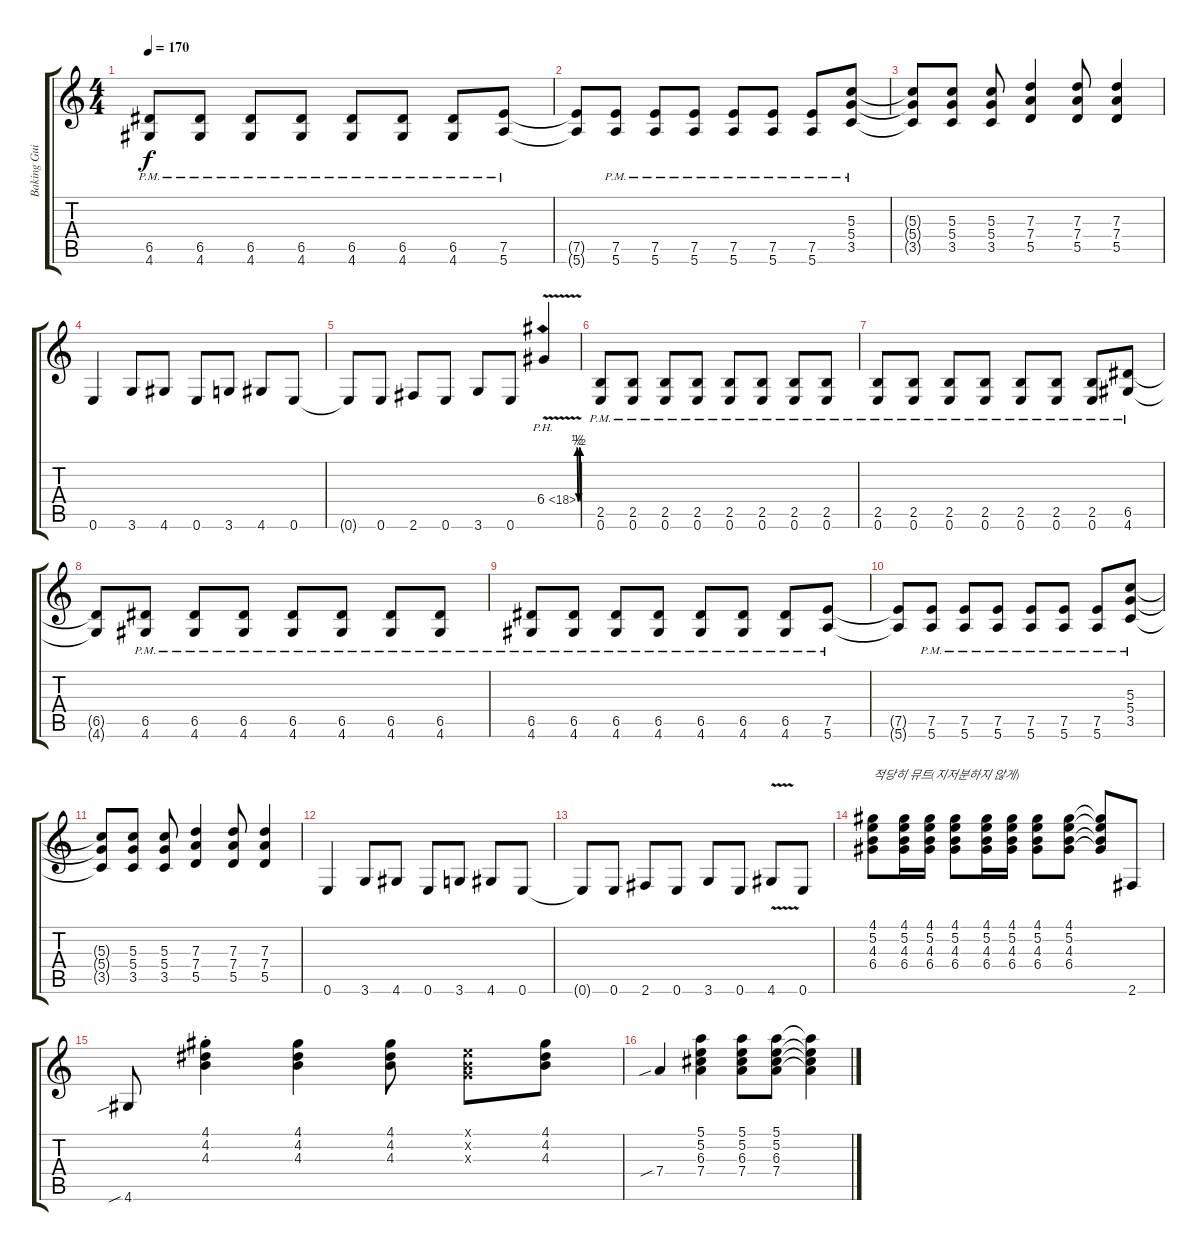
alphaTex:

\track ("Baking Guitar" "Baking Gui") {instrument distortionguitar}
\staff {score tabs}
\tuning (E4 B3 G3 D3 A2 E2) {hide}
\ts (4 4)
\tempo 170
\clef g2
\ks c
(6.5 4.6{pm}).8{dy f} (6.5 4.6{pm}).8 (6.5 4.6{pm}).8 (6.5 4.6{pm}).8 (6.5 4.6{pm}).8 (6.5 4.6{pm}).8 (6.5 4.6{pm}).8 (7.5 5.6{pm}).8 |
(7.5{t} 5.6{t}).8 (7.5{pm} 5.6).8 (7.5{pm} 5.6).8 (7.5 5.6{pm}).8 (7.5{pm} 5.6).8 (7.5{pm} 5.6).8 (7.5 5.6{pm}).8 (5.3 5.4 3.5{pm}).8 |
(5.3{t} 5.4{t} 3.5{t}).8 (5.3 5.4 3.5).8 (5.3 5.4 3.5).8 (7.3 7.4 5.5).4 (7.3 7.4 5.5).8 (7.3 7.4 5.5).4 |
0.6.4 3.6.8 4.6.8 0.6.8 3.6.8 4.6.8 0.6.8 |
0.6{t}.8 0.6.8 2.6.8 0.6.8 3.6.8 0.6.8 6.4{be (custom 0 0 10 2 20 2 30 0 40 0 50 2 60 2) ph 12 v}.4 |
(2.5 0.6{pm}).8 (2.5{pm} 0.6{pm}).8 (2.5{pm} 0.6{pm}).8 (2.5 0.6{pm}).8 (2.5{pm} 0.6{pm}).8 (2.5{pm} 0.6{pm}).8 (2.5 0.6{pm}).8 (2.5{pm} 0.6{pm}).8 |
(2.5 0.6{pm}).8 (2.5{pm} 0.6{pm}).8 (2.5{pm} 0.6{pm}).8 (2.5 0.6{pm}).8 (2.5{pm} 0.6{pm}).8 (2.5{pm} 0.6{pm}).8 (2.5 0.6{pm}).8 (6.5{pm} 4.6{pm}).8 |
(6.5{t} 4.6{t}).8 (6.5 4.6{pm}).8 (6.5 4.6{pm}).8 (6.5 4.6{pm}).8 (6.5 4.6{pm}).8 (6.5 4.6{pm}).8 (6.5 4.6{pm}).8 (6.5 4.6{pm}).8 |
(6.5 4.6{pm}).8 (6.5 4.6{pm}).8 (6.5 4.6{pm}).8 (6.5 4.6{pm}).8 (6.5 4.6{pm}).8 (6.5 4.6{pm}).8 (6.5 4.6{pm}).8 (7.5 5.6{pm}).8 |
(7.5{t} 5.6{t}).8 (7.5{pm} 5.6).8 (7.5{pm} 5.6).8 (7.5 5.6{pm}).8 (7.5{pm} 5.6).8 (7.5{pm} 5.6).8 (7.5 5.6{pm}).8 (5.3 5.4 3.5{pm}).8 |
(5.3{t} 5.4{t} 3.5{t}).8 (5.3 5.4 3.5).8 (5.3 5.4 3.5).8 (7.3 7.4 5.5).4 (7.3 7.4 5.5).8 (7.3 7.4 5.5).4 |
0.6.4 3.6.8 4.6.8 0.6.8 3.6.8 4.6.8 0.6.8 |
0.6{t}.8 0.6.8 2.6.8 0.6.8 3.6.8 0.6.8 4.6{v}.8 0.6.8 |
(4.1 5.2 4.3 6.4).8{txt "적당히 뮤트(지저분하지 않게)"} (4.1 5.2 4.3 6.4).16 (4.1 5.2 4.3 6.4).16 (4.1 5.2 4.3 6.4).8 (4.1 5.2 4.3 6.4).16 (4.1 5.2 4.3 6.4).16 (4.1 5.2 4.3 6.4).8 (4.1 5.2 4.3 6.4).8 (4.1{t} 5.2{t} 4.3{t} 6.4{t}).8 2.6.8 |
4.6{sib}.8 (4.1{st} 4.2{st} 4.3{st}).4 (4.1 4.2 4.3).4 (4.1 4.2 4.3).8 (0.1{x} 0.2{x} 0.3{x}).8 (4.1 4.2 4.3).8 |
7.4{sib}.4 (5.1 5.2 6.3 7.4).4 (5.1 5.2 6.3 7.4).8 (5.1 5.2 6.3 7.4).8 (5.1{t} 5.2{t} 6.3{t} 7.4{t}).4
